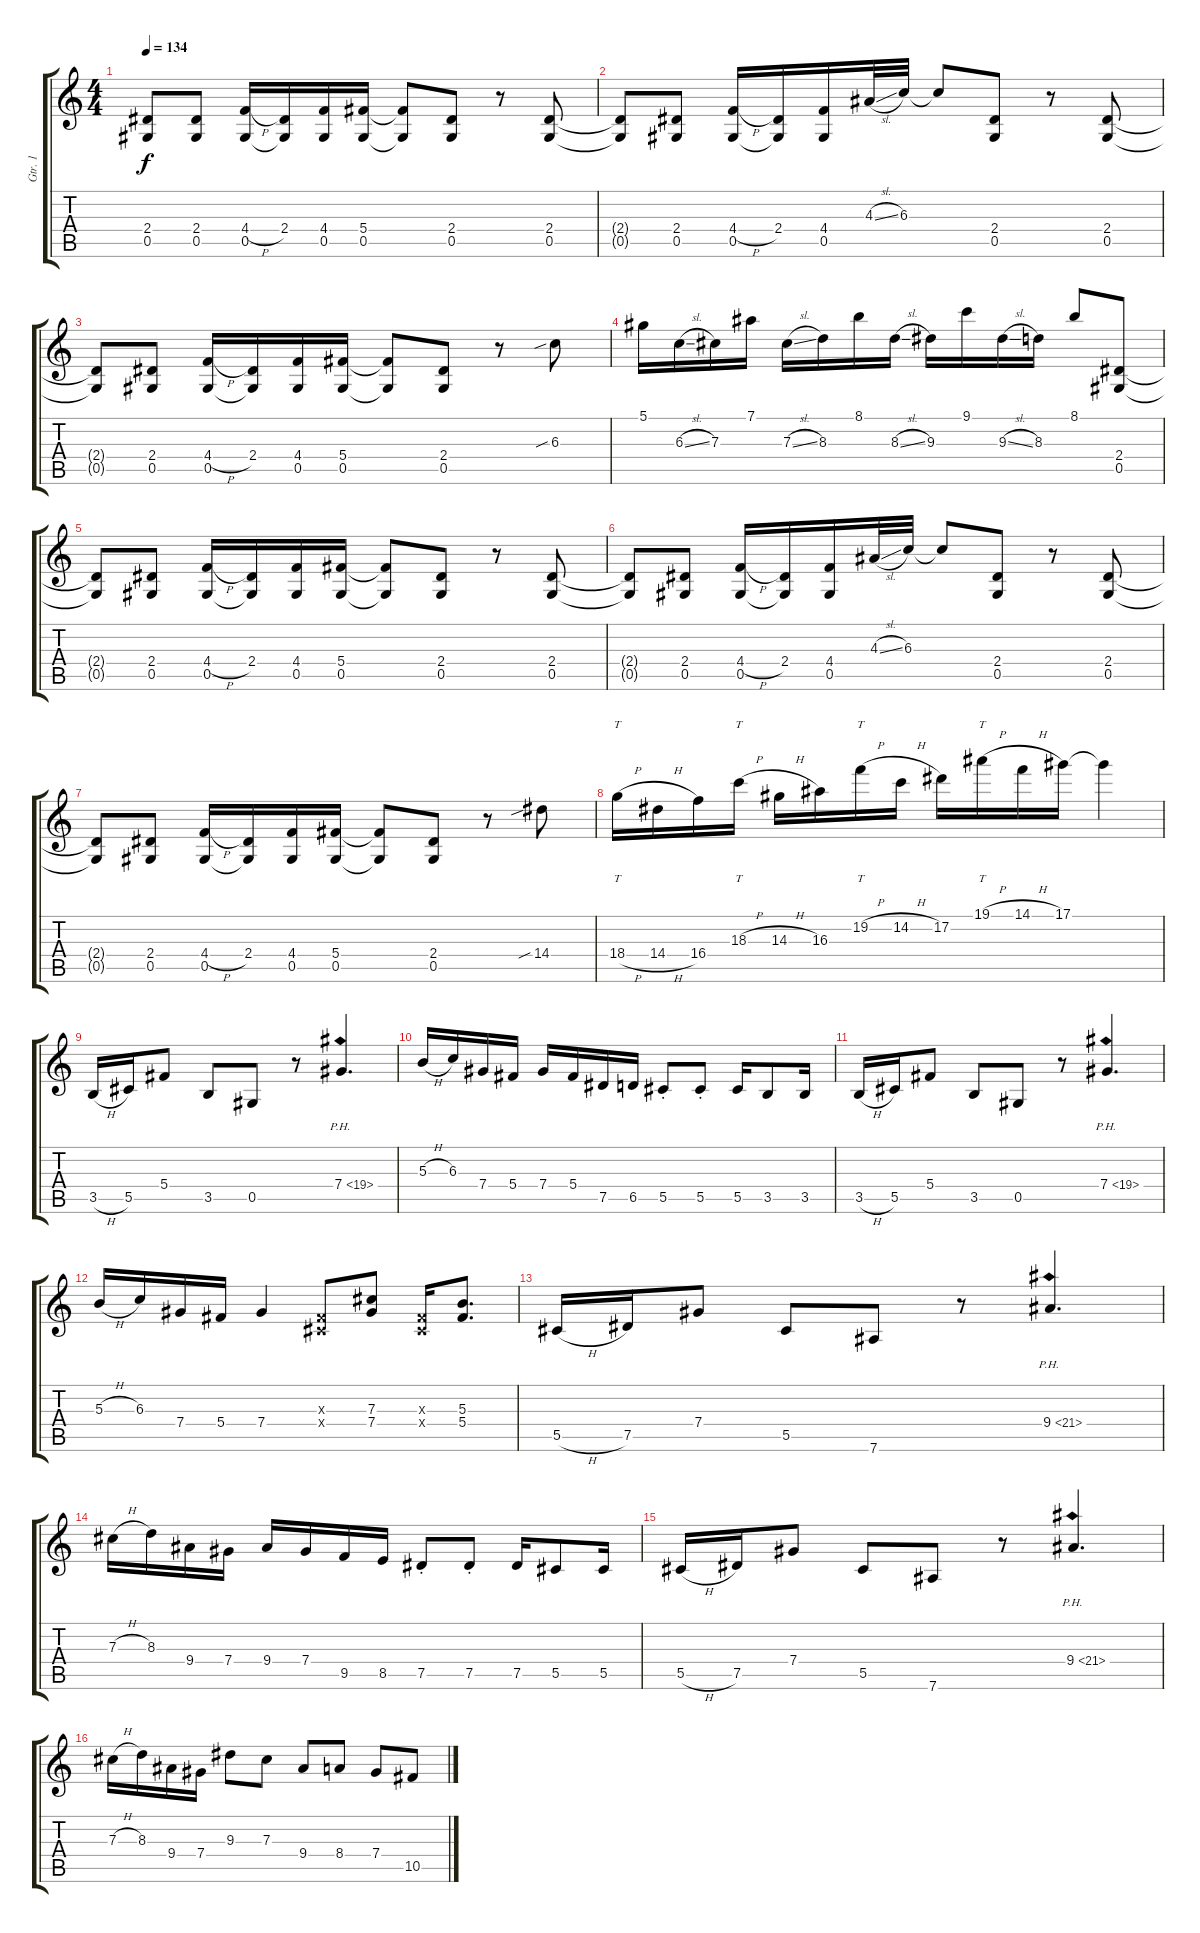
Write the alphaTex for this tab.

\track ("Gtr. 1" "Gtr. 1") {instrument distortionguitar}
\staff {score tabs}
\tuning (Eb4 Bb3 Gb3 Db3 Ab2 Eb2) {hide}
\ts (4 4)
\tempo 134
\clef g2
\ks c
(2.4{t} 0.5{t}).8{dy f} (2.4 0.5).8 (4.4{h} 0.5).16 (2.4 0.5{t}).16 (4.4 0.5).16 (5.4 0.5).16 (5.4{t} 0.5{t}).8 (2.4 0.5).8 r.8 (2.4 0.5).8 |
(2.4{t} 0.5{t}).8 (2.4 0.5).8 (4.4{h} 0.5).16 (2.4 0.5{t}).16 (4.4 0.5).16 4.3{sl}.32 6.3.32 6.3{t}.8 (2.4 0.5).8 r.8 (2.4 0.5).8 |
(2.4{t} 0.5{t}).8 (2.4 0.5).8 (4.4{h} 0.5).16 (2.4 0.5{t}).16 (4.4 0.5).16 (5.4 0.5).16 (5.4{t} 0.5{t}).8 (2.4 0.5).8 r.8 6.3{sib}.8 |
5.1.16 6.3{sl}.16 7.3.16 7.1.16 7.3{sl}.16 8.3.16 8.1.16 8.3{sl}.16 9.3.16 9.1.16 9.3{sl}.16 8.3.16 8.1.8 (2.4 0.5).8 |
(2.4{t} 0.5{t}).8 (2.4 0.5).8 (4.4{h} 0.5).16 (2.4 0.5{t}).16 (4.4 0.5).16 (5.4 0.5).16 (5.4{t} 0.5{t}).8 (2.4 0.5).8 r.8 (2.4 0.5).8 |
(2.4{t} 0.5{t}).8 (2.4 0.5).8 (4.4{h} 0.5).16 (2.4 0.5{t}).16 (4.4 0.5).16 4.3{sl}.32 6.3.32 6.3{t}.8 (2.4 0.5).8 r.8 (2.4 0.5).8 |
(2.4{t} 0.5{t}).8 (2.4 0.5).8 (4.4{h} 0.5).16 (2.4 0.5{t}).16 (4.4 0.5).16 (5.4 0.5).16 (5.4{t} 0.5{t}).8 (2.4 0.5).8 r.8 14.4{sib}.8 |
18.4{h}.16{tt} 14.4{h}.16 16.4.16 18.3{h}.16{tt} 14.3{h}.16 16.3.16 19.2{h}.16{tt} 14.2{h}.16 17.2.16 19.1{h}.16{tt} 14.1{h}.16 17.1.16 17.1{t}.4 |
3.5{h}.16 5.5.16 5.4.8 3.5.8 0.5.8 r.8 7.4{ph 12}.4{d} |
5.3{h}.16 6.3.16 7.4.16 5.4.16 7.4.16 5.4.16 7.5.16 6.5.16 5.5{st}.8 5.5{st}.8 5.5.16 3.5.8 3.5.16 |
3.5{h}.16 5.5.16 5.4.8 3.5.8 0.5.8 r.8 7.4{ph 12}.4{d} |
5.3{h}.16 6.3.16 7.4.16 5.4.16 7.4.4 (0.3{x} 0.4{x}).8 (7.3 7.4).8 (0.3{x} 0.4{x}).16 (5.3 5.4).8{d} |
5.5{h}.16 7.5.16 7.4.8 5.5.8 7.6.8 r.8 9.4{ph 12}.4{d} |
7.3{h}.16 8.3.16 9.4.16 7.4.16 9.4.16 7.4.16 9.5.16 8.5.16 7.5{st}.8 7.5{st}.8 7.5.16 5.5.8 5.5.16 |
5.5{h}.16 7.5.16 7.4.8 5.5.8 7.6.8 r.8 9.4{ph 12}.4{d} |
7.3{h}.16 8.3.16 9.4.16 7.4.16 9.3.8 7.3.8 9.4.8 8.4.8 7.4.8 10.5.8
